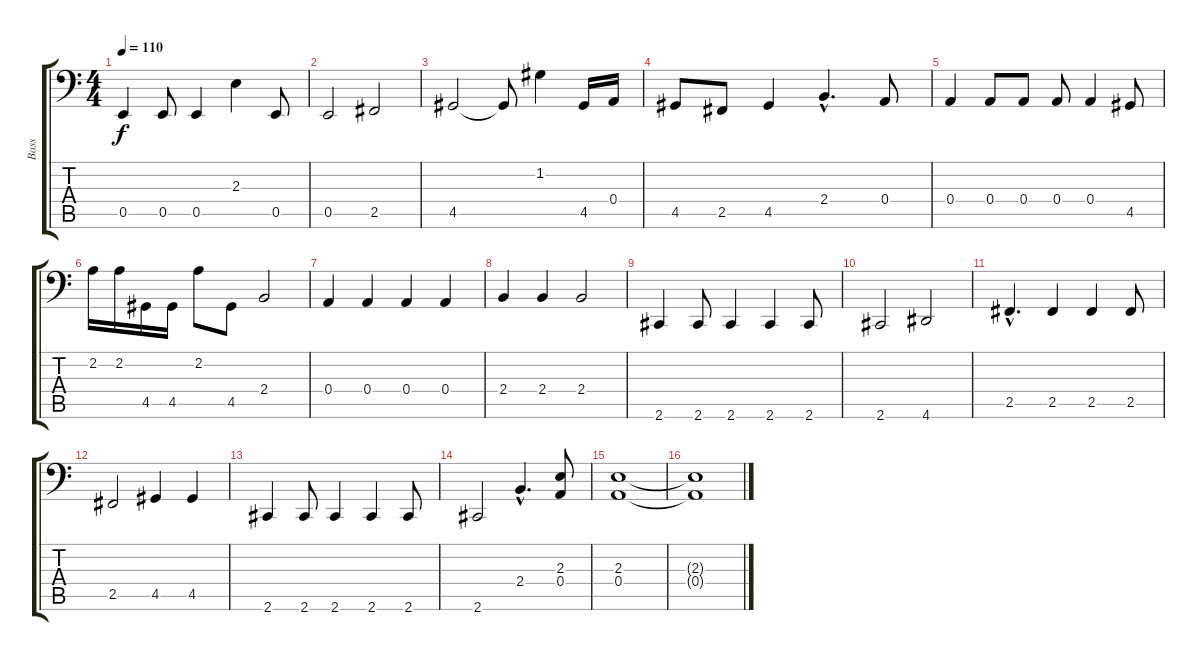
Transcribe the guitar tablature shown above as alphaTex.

\track ("Bass" "Bass") {instrument electricbassfinger}
\staff {score tabs}
\tuning (C3 G2 D2 A1 E1 B0) {hide}
\ts (4 4)
\tempo 110
\clef f4
\ks c
0.5.4{dy f} 0.5.8 0.5.4 2.3.4 0.5.8 |
0.5.2 2.5.2 |
4.5.2 4.5{t}.8 1.2.4 4.5.16 0.4.16 |
4.5.8 2.5.8 4.5.4 2.4{hac}.4{d} 0.4.8 |
0.4.4 0.4.8 0.4.8 0.4.8 0.4.4 4.5.8 |
2.2.16 2.2.16 4.5.16 4.5.16 2.2.8 4.5.8 2.4.2 |
0.4.4 0.4.4 0.4.4 0.4.4 |
2.4.4 2.4.4 2.4.2 |
2.6.4 2.6.8 2.6.4 2.6.4 2.6.8 |
2.6.2 4.6.2 |
2.5{hac}.4{d} 2.5.4 2.5.4 2.5.8 |
2.5.2 4.5.4 4.5.4 |
2.6.4 2.6.8 2.6.4 2.6.4 2.6.8 |
2.6.2 2.4{hac}.4{d} (2.3 0.4).8 |
(2.3 0.4).1 |
(2.3{t} 0.4{t}).1
